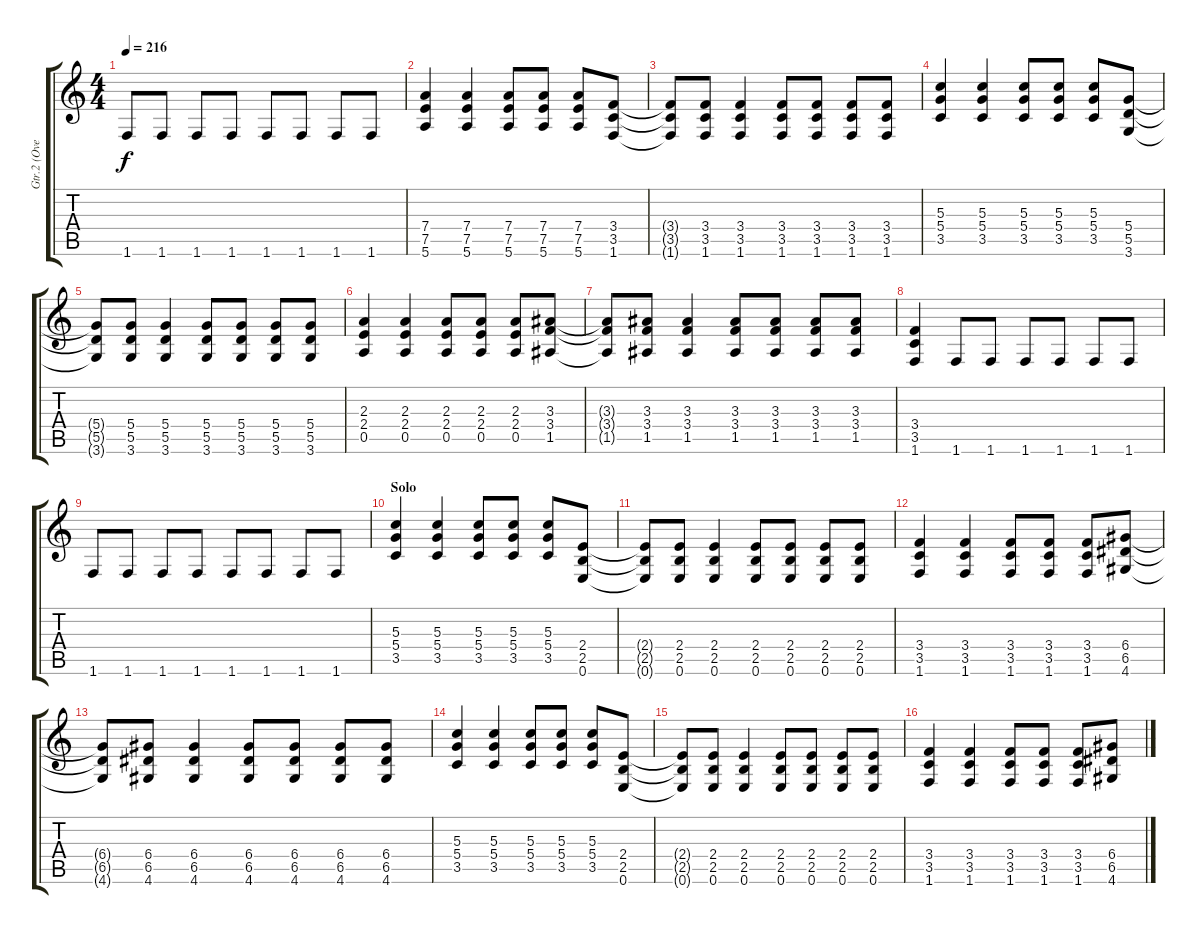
\track ("Gtr.2 (Overdriven)" "Gtr.2 (Ove") {instrument overdrivenguitar}
\staff {score tabs}
\tuning (E4 B3 G3 D3 A2 E2) {hide}
\ts (4 4)
\tempo 216
\clef g2
\ks c
1.6.8{dy f} 1.6.8 1.6.8 1.6.8 1.6.8 1.6.8 1.6.8 1.6.8 |
(7.4 7.5 5.6).4 (7.4 7.5 5.6).4 (7.4 7.5 5.6).8 (7.4 7.5 5.6).8 (7.4 7.5 5.6).8 (3.4 3.5 1.6).8 |
(3.4{t} 3.5{t} 1.6{t}).8 (3.4 3.5 1.6).8 (3.4 3.5 1.6).4 (3.4 3.5 1.6).8 (3.4 3.5 1.6).8 (3.4 3.5 1.6).8 (3.4 3.5 1.6).8 |
(5.3 5.4 3.5).4 (5.3 5.4 3.5).4 (5.3 5.4 3.5).8 (5.3 5.4 3.5).8 (5.3 5.4 3.5).8 (5.4 5.5 3.6).8 |
(5.4{t} 5.5{t} 3.6{t}).8 (5.4 5.5 3.6).8 (5.4 5.5 3.6).4 (5.4 5.5 3.6).8 (5.4 5.5 3.6).8 (5.4 5.5 3.6).8 (5.4 5.5 3.6).8 |
(2.3 2.4 0.5).4 (2.3 2.4 0.5).4 (2.3 2.4 0.5).8 (2.3 2.4 0.5).8 (2.3 2.4 0.5).8 (3.3 3.4 1.5).8 |
(3.3{t} 3.4{t} 1.5{t}).8 (3.3 3.4 1.5).8 (3.3 3.4 1.5).4 (3.3 3.4 1.5).8 (3.3 3.4 1.5).8 (3.3 3.4 1.5).8 (3.3 3.4 1.5).8 |
(3.4 3.5 1.6).4 1.6.8 1.6.8 1.6.8 1.6.8 1.6.8 1.6.8 |
1.6.8 1.6.8 1.6.8 1.6.8 1.6.8 1.6.8 1.6.8 1.6.8 |
\section ("" "Solo")
(5.3 5.4 3.5).4 (5.3 5.4 3.5).4 (5.3 5.4 3.5).8 (5.3 5.4 3.5).8 (5.3 5.4 3.5).8 (2.4 2.5 0.6).8 |
(2.4{t} 2.5{t} 0.6{t}).8 (2.4 2.5 0.6).8 (2.4 2.5 0.6).4 (2.4 2.5 0.6).8 (2.4 2.5 0.6).8 (2.4 2.5 0.6).8 (2.4 2.5 0.6).8 |
(3.4 3.5 1.6).4 (3.4 3.5 1.6).4 (3.4 3.5 1.6).8 (3.4 3.5 1.6).8 (3.4 3.5 1.6).8 (6.4 6.5 4.6).8 |
(6.4{t} 6.5{t} 4.6{t}).8 (6.4 6.5 4.6).8 (6.4 6.5 4.6).4 (6.4 6.5 4.6).8 (6.4 6.5 4.6).8 (6.4 6.5 4.6).8 (6.4 6.5 4.6).8 |
(5.3 5.4 3.5).4 (5.3 5.4 3.5).4 (5.3 5.4 3.5).8 (5.3 5.4 3.5).8 (5.3 5.4 3.5).8 (2.4 2.5 0.6).8 |
(2.4{t} 2.5{t} 0.6{t}).8 (2.4 2.5 0.6).8 (2.4 2.5 0.6).4 (2.4 2.5 0.6).8 (2.4 2.5 0.6).8 (2.4 2.5 0.6).8 (2.4 2.5 0.6).8 |
(3.4 3.5 1.6).4 (3.4 3.5 1.6).4 (3.4 3.5 1.6).8 (3.4 3.5 1.6).8 (3.4 3.5 1.6).8 (6.4 6.5 4.6).8
